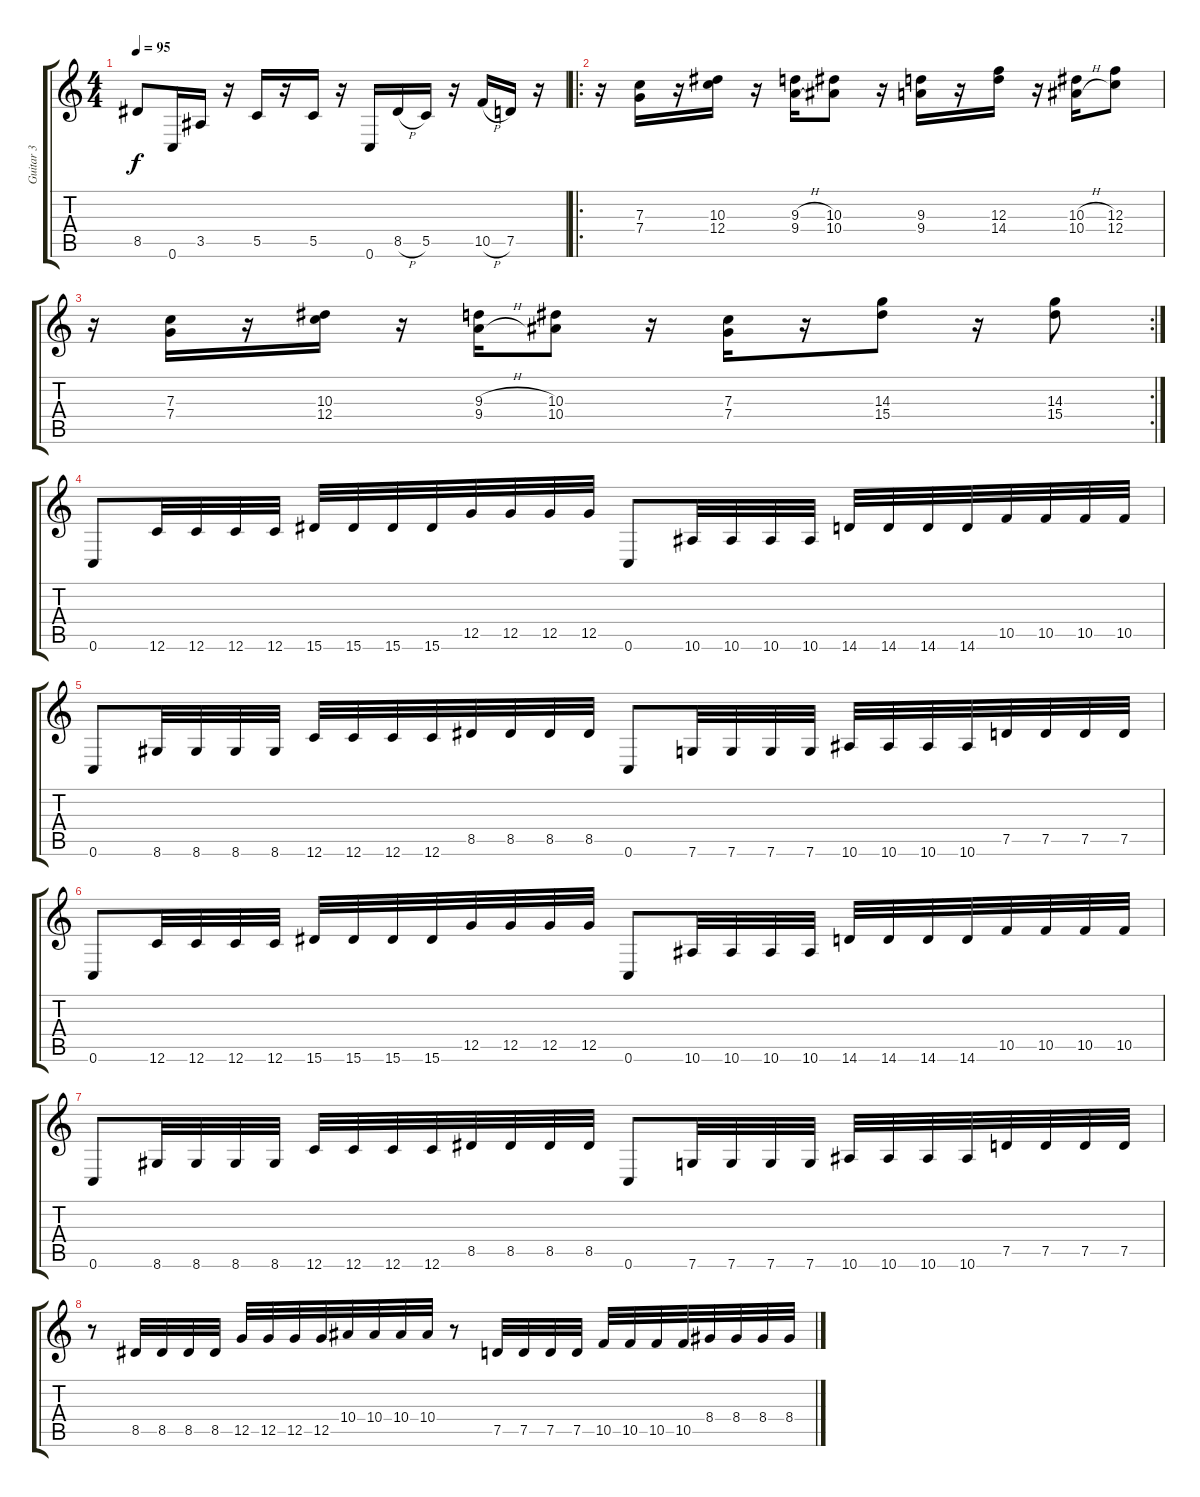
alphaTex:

\track ("Guitar 3" "Guitar 3") {instrument distortionguitar}
\staff {score tabs}
\tuning (D4 A3 F3 C3 G2 C2) {hide}
\ts (4 4)
\tempo 95
\clef g2
\ks c
8.5.8{dy f} 0.6.16 3.5.16 r.16 5.5.16 r.16 5.5.16 r.16 0.6.16 8.5{h}.16 5.5.16 r.16 10.5{h}.16 7.5.16 r.16 |
\ro
r.16 (7.3 7.4).16 r.16 (10.3 12.4).16 r.16 (9.3{h} 9.4{h}).16 (10.3 10.4).8 r.16 (9.3 9.4).16 r.16 (12.3 14.4).16 r.16 (10.3{h} 10.4{h}).16 (12.3 12.4).8 |
\rc 2
r.16 (7.3 7.4).16 r.16 (10.3 12.4).16 r.16 (9.3{h} 9.4{h}).16 (10.3 10.4).8 r.16 (7.3 7.4).16 r.16 (14.3 15.4).8 r.16 (14.3 15.4).8 |
0.6.8 12.6.32 12.6.32 12.6.32 12.6.32 15.6.32 15.6.32 15.6.32 15.6.32 12.5.32 12.5.32 12.5.32 12.5.32 0.6.8 10.6.32 10.6.32 10.6.32 10.6.32 14.6.32 14.6.32 14.6.32 14.6.32 10.5.32 10.5.32 10.5.32 10.5.32 |
0.6.8 8.6.32 8.6.32 8.6.32 8.6.32 12.6.32 12.6.32 12.6.32 12.6.32 8.5.32 8.5.32 8.5.32 8.5.32 0.6.8 7.6.32 7.6.32 7.6.32 7.6.32 10.6.32 10.6.32 10.6.32 10.6.32 7.5.32 7.5.32 7.5.32 7.5.32 |
0.6.8 12.6.32 12.6.32 12.6.32 12.6.32 15.6.32 15.6.32 15.6.32 15.6.32 12.5.32 12.5.32 12.5.32 12.5.32 0.6.8 10.6.32 10.6.32 10.6.32 10.6.32 14.6.32 14.6.32 14.6.32 14.6.32 10.5.32 10.5.32 10.5.32 10.5.32 |
0.6.8 8.6.32 8.6.32 8.6.32 8.6.32 12.6.32 12.6.32 12.6.32 12.6.32 8.5.32 8.5.32 8.5.32 8.5.32 0.6.8 7.6.32 7.6.32 7.6.32 7.6.32 10.6.32 10.6.32 10.6.32 10.6.32 7.5.32 7.5.32 7.5.32 7.5.32 |
r.8 8.5.32 8.5.32 8.5.32 8.5.32 12.5.32 12.5.32 12.5.32 12.5.32 10.4.32 10.4.32 10.4.32 10.4.32 r.8 7.5.32 7.5.32 7.5.32 7.5.32 10.5.32 10.5.32 10.5.32 10.5.32 8.4.32 8.4.32 8.4.32 8.4.32
